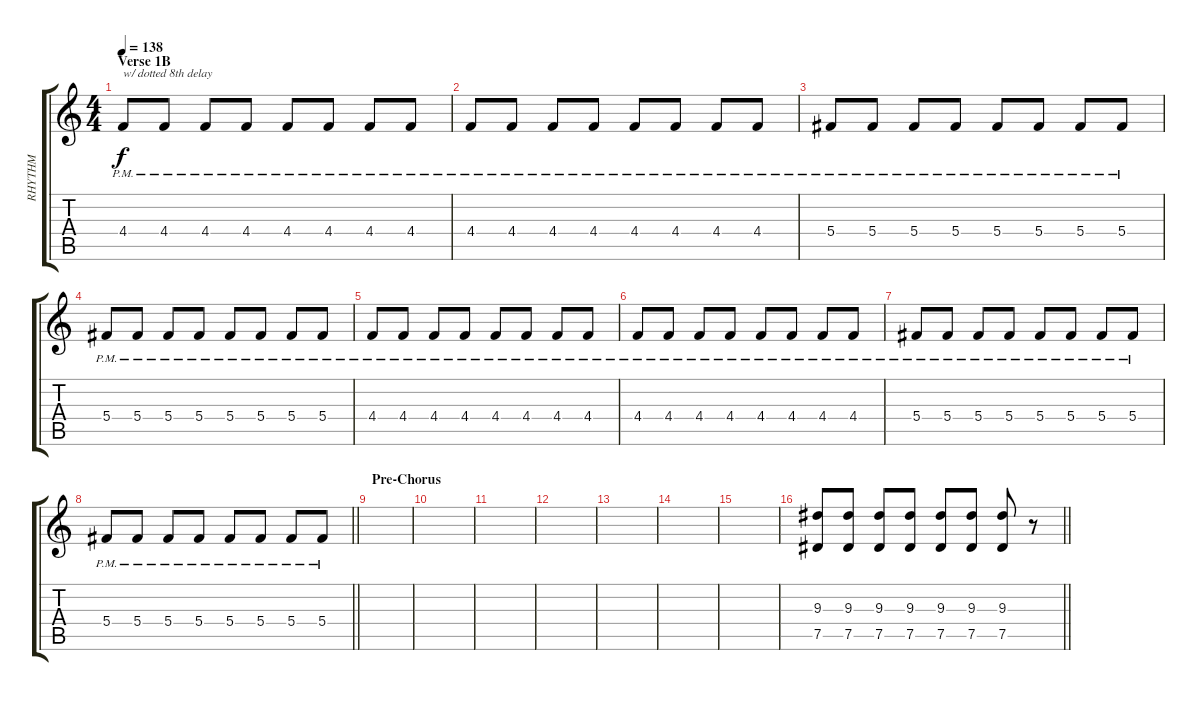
\track ("RHYTHM" "RHYTHM") {instrument distortionguitar}
\staff {score tabs}
\tuning (Eb4 Bb3 Gb3 Db3 Ab2 Db2) {hide}
\ts (4 4)
\section ("" "Verse 1B")
\tempo 138
\clef g2
\ks c
4.4{pm}.8{txt "w/ dotted 8th delay" dy f} 4.4{pm}.8 4.4{pm}.8 4.4{pm}.8 4.4{pm}.8 4.4{pm}.8 4.4{pm}.8 4.4{pm}.8 |
4.4{pm}.8 4.4{pm}.8 4.4{pm}.8 4.4{pm}.8 4.4{pm}.8 4.4{pm}.8 4.4{pm}.8 4.4{pm}.8 |
5.4{pm}.8 5.4{pm}.8 5.4{pm}.8 5.4{pm}.8 5.4{pm}.8 5.4{pm}.8 5.4{pm}.8 5.4{pm}.8 |
5.4{pm}.8 5.4{pm}.8 5.4{pm}.8 5.4{pm}.8 5.4{pm}.8 5.4{pm}.8 5.4{pm}.8 5.4{pm}.8 |
4.4{pm}.8 4.4{pm}.8 4.4{pm}.8 4.4{pm}.8 4.4{pm}.8 4.4{pm}.8 4.4{pm}.8 4.4{pm}.8 |
4.4{pm}.8 4.4{pm}.8 4.4{pm}.8 4.4{pm}.8 4.4{pm}.8 4.4{pm}.8 4.4{pm}.8 4.4{pm}.8 |
5.4{pm}.8 5.4{pm}.8 5.4{pm}.8 5.4{pm}.8 5.4{pm}.8 5.4{pm}.8 5.4{pm}.8 5.4{pm}.8 |
\barLineRight lightlight
5.4{pm}.8 5.4{pm}.8 5.4{pm}.8 5.4{pm}.8 5.4{pm}.8 5.4{pm}.8 5.4{pm}.8 5.4{pm}.8 |
\section ("" "Pre-Chorus")
|
|
|
|
|
|
|
\barLineRight lightlight
(9.3 7.5).8 (9.3 7.5).8 (9.3 7.5).8 (9.3 7.5).8 (9.3 7.5).8 (9.3 7.5).8 (9.3 7.5).8 r.8
